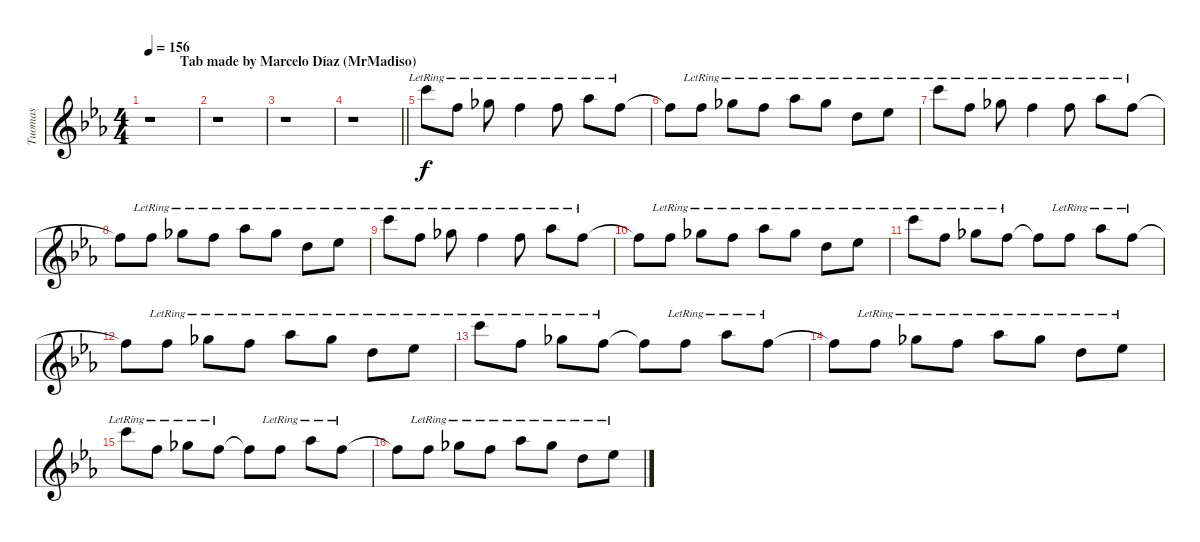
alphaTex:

\track ("Tuomas" "Tuomas") {instrument brightacousticpiano}
\staff {score}
\tuning (E5 B4 G4 D4 A3 E3) {hide}
\ts (4 4)
\section ("" "          Tab made by Marcelo Díaz (MrMadiso)")
\tempo 156
\clef g2
\ks cminor
r.1{dy f instrument brightacousticpiano} |
r.1 |
r.1 |
\barLineRight lightlight
r.1 |
8.1{lr}.8 6.2{lr}.8 7.2{lr}.8 6.2{lr}.4 6.2{lr}.8 4.1{lr}.8 6.2{lr}.8 |
6.2{t}.8 6.2{lr}.8 7.2{lr}.8 6.2{lr}.8 4.1{lr}.8 2.1{lr}.8 3.2{lr}.8 4.2{lr}.8 |
8.1{lr}.8 6.2{lr}.8 7.2{lr}.8 6.2{lr}.4 6.2{lr}.8 4.1{lr}.8 6.2{lr}.8 |
6.2{t}.8 6.2{lr}.8 7.2{lr}.8 6.2{lr}.8 4.1{lr}.8 2.1{lr}.8 3.2{lr}.8 4.2{lr}.8 |
8.1{lr}.8 6.2{lr}.8 7.2{lr}.8 6.2{lr}.4 6.2{lr}.8 4.1{lr}.8 6.2{lr}.8 |
6.2{t}.8 6.2{lr}.8 7.2{lr}.8 6.2{lr}.8 4.1{lr}.8 2.1{lr}.8 3.2{lr}.8 4.2{lr}.8 |
8.1{lr}.8 6.2{lr}.8 7.2{lr}.8 6.2{lr}.8 6.2{t}.8 6.2{lr}.8 4.1{lr}.8 6.2{lr}.8 |
6.2{t}.8 6.2{lr}.8 7.2{lr}.8 6.2{lr}.8 4.1{lr}.8 2.1{lr}.8 3.2{lr}.8 4.2{lr}.8 |
8.1{lr}.8 6.2{lr}.8 7.2{lr}.8 6.2{lr}.8 6.2{t}.8 6.2{lr}.8 4.1{lr}.8 6.2{lr}.8 |
6.2{t}.8 6.2{lr}.8 7.2{lr}.8 6.2{lr}.8 4.1{lr}.8 2.1{lr}.8 3.2{lr}.8 4.2{lr}.8 |
8.1{lr}.8 6.2{lr}.8 7.2{lr}.8 6.2{lr}.8 6.2{t}.8 6.2{lr}.8 4.1{lr}.8 6.2{lr}.8 |
6.2{t}.8 6.2{lr}.8 7.2{lr}.8 6.2{lr}.8 4.1{lr}.8 2.1{lr}.8 3.2{lr}.8 4.2{lr}.8
